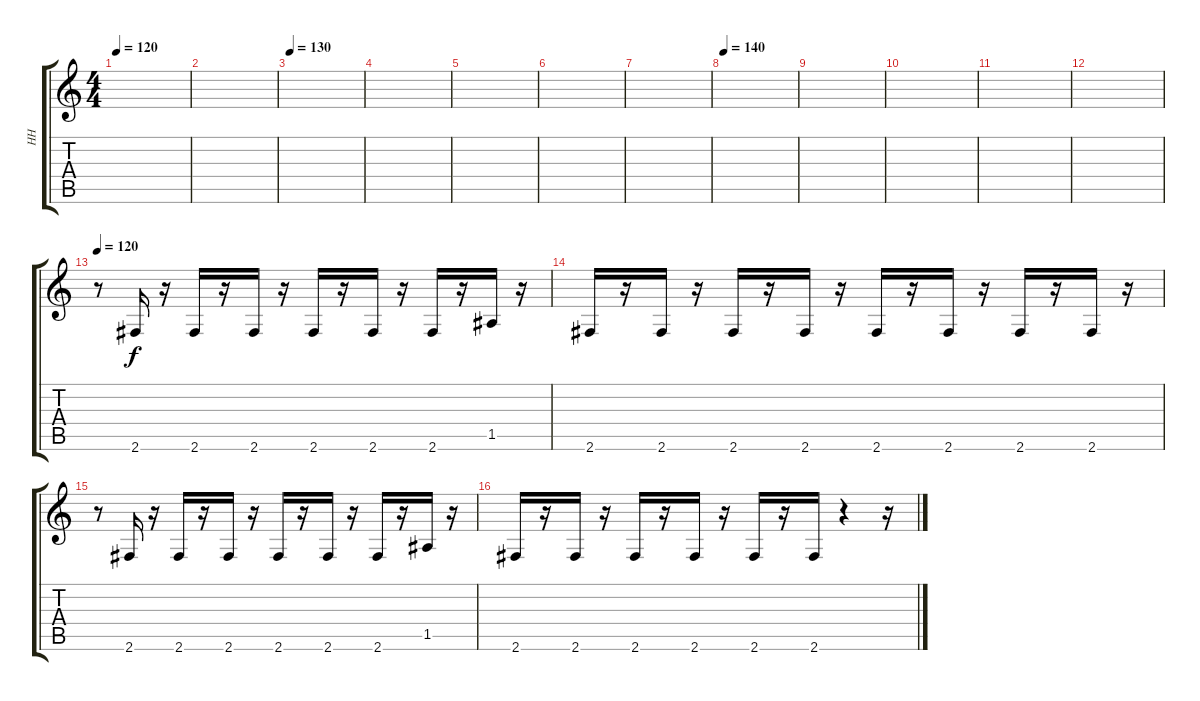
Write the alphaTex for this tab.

\track ("HH" "HH") {instrument acousticguitarsteel}
\staff {score tabs}
\tuning (E4 B3 G3 D3 A2 E2) {hide}
\ts (4 4)
\tempo 120
\clef g2
\ks c
|
|
\tempo 130
|
|
|
|
|
\tempo 140
|
|
|
|
|
\tempo 120
r.8 2.6.16 r.16 2.6.16 r.16 2.6.16 r.16 2.6.16 r.16 2.6.16 r.16 2.6.16 r.16 1.5.16 r.16 |
2.6.16 r.16 2.6.16 r.16 2.6.16 r.16 2.6.16 r.16 2.6.16 r.16 2.6.16 r.16 2.6.16 r.16 2.6.16 r.16 |
r.8 2.6.16 r.16 2.6.16 r.16 2.6.16 r.16 2.6.16 r.16 2.6.16 r.16 2.6.16 r.16 1.5.16 r.16 |
2.6.16 r.16 2.6.16 r.16 2.6.16 r.16 2.6.16 r.16 2.6.16 r.16 2.6.16 r.4 r.16
